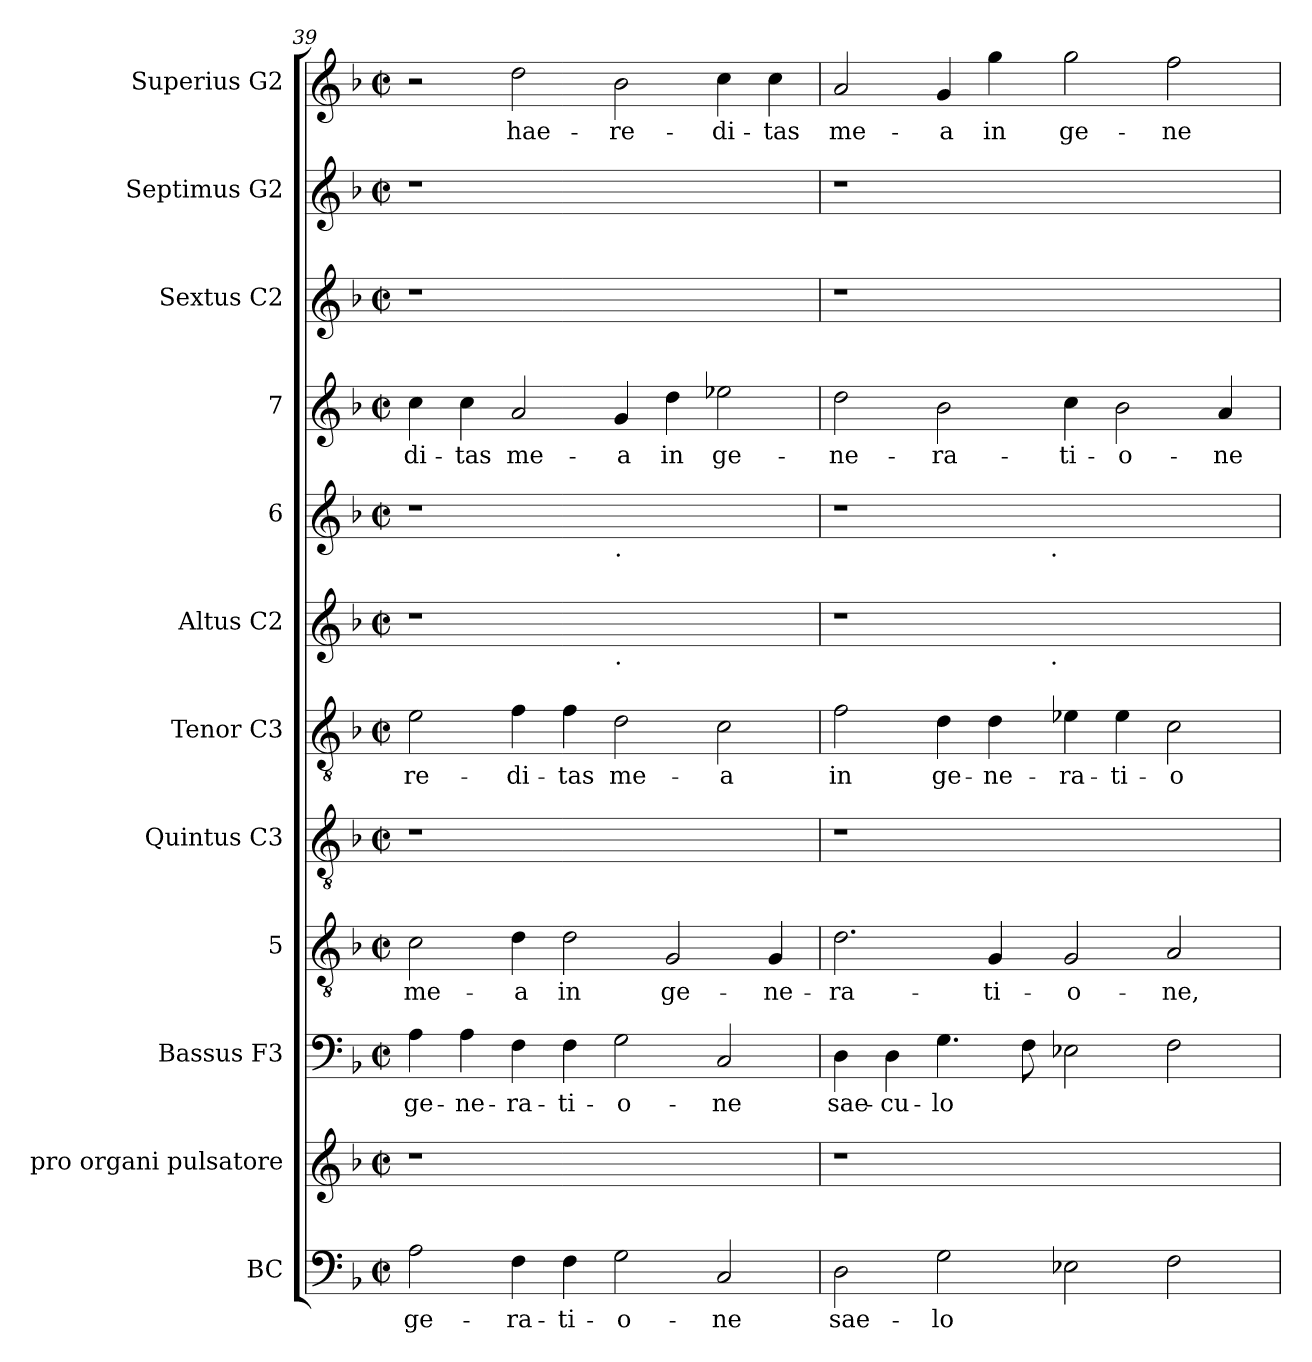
**kern	**text	**kern	**kern	**text	**kern	**text	**kern	**kern	**text	**kern	**kern	**kern	**text	**kern	**kern	**kern	**text
*part12	*part12	*part11	*part10	*part10	*part9	*part9	*part8	*part7	*part7	*part6	*part5	*part4	*part4	*part3	*part2	*part1	*part1
*staff12	*staff12	*staff11	*staff10	*staff10	*staff9	*staff9	*staff8	*staff7	*staff7	*staff6	*staff5	*staff4	*staff4	*staff3	*staff2	*staff1	*staff1
*I"BC	*	*I"pro organi  pulsatore	*I"Bassus  F3	*	*I"5	*	*I"Quintus  C3	*I"Tenor  C3	*	*I"Altus  C2	*I"6	*I"7	*	*I"Sextus  C2	*I"Septimus  G2	*I"Superius  G2	*
*I'BC	*	*	*I'B	*	*	*	*	*I'T	*	*I'A	*	*	*	*	*	*I'S	*
!!LO:PB:g=z
*clefF4	*	*clefG2	*clefF4	*	*clefGv2	*	*clefGv2	*clefGv2	*	*clefG2	*clefG2	*clefG2	*	*clefG2	*clefG2	*clefG2	*
*k[b-]	*	*k[b-]	*k[b-]	*	*k[b-]	*	*k[b-]	*k[b-]	*	*k[b-]	*k[b-]	*k[b-]	*	*k[b-]	*k[b-]	*k[b-]	*
*F:	*	*F:	*F:	*	*F:	*	*F:	*F:	*	*F:	*F:	*F:	*	*F:	*F:	*F:	*
*M2/2	*	*M2/2	*M2/2	*	*M2/2	*	*M2/2	*M2/2	*	*M2/2	*M2/2	*M2/2	*	*M2/2	*M2/2	*M2/2	*
*met(c|)	*	*met(c|)	*met(c|)	*	*met(c|)	*	*met(c|)	*met(c|)	*	*met(c|)	*met(c|)	*met(c|)	*	*met(c|)	*met(c|)	*met(c|)	*
=39	=39	=39	=39	=39	=39	=39	=39	=39	=39	=39	=39	=39	=39	=39	=39	=39	=39
!	!LO:LY:a:cj	!	!	!LO:LY:b:cj	!	!LO:LY:b:cj	!	!	!LO:LY:b:cj	!	!	!	!LO:LY:b:cj	!	!	!	!
2A\	ge-	1r	4A\	ge-	2c\	me-	1r	2e\	-re-	1r	1r	4cc\	-di-	1r	1r	2r	.
!	!	!	!	!LO:LY:b:cj	!	!	!	!	!	!	!	!	!LO:LY:b:cj	!	!	!	!
.	.	.	4A\	-ne-	.	.	.	.	.	.	.	4cc\	-tas	.	.	.	.
!	!LO:LY:a:cj	!	!	!LO:LY:b:cj	!	!LO:LY:b:cj	!	!	!LO:LY:b:cj	!	!	!	!LO:LY:b:cj	!	!	!	!LO:LY:b:cj
4F\	-ra-	.	4F\	-ra-	4d\	-a	.	4f\	-di-	.	.	2a/	me-	.	.	2dd\	hae-
!	!LO:LY:a:cj	!	!	!LO:LY:b:cj	!	!LO:LY:b:cj	!	!	!LO:LY:b:cj	!	!	!	!	!	!	!	!
4F\	-ti-	.	4F\	-ti-	2d\	in	.	4f\	-tas	.	.	.	.	.	.	.	.
!	!	!	!	!	!	!	!	!	!	!	!LO:TX:b:t=.	!	!	!	!	!	!
!	!	!	!	!	!	!	!	!	!	!LO:TX:b:t=.	!	!	!	!	!	!	!
!	!LO:LY:a:cj	!	!	!LO:LY:b:cj	!	!	!	!	!LO:LY:b:cj	!	!	!	!LO:LY:b:cj	!	!	!	!LO:LY:b:cj
2G\	-o-	1ryy	2G\	-o-	.	.	1ryy	2d\	me-	1ryy	1ryy	4g/	-a	1ryy	1ryy	2b-\	-re-
!	!	!	!	!	!	!LO:LY:b:cj	!	!	!	!	!	!	!LO:LY:b:cj	!	!	!	!
.	.	.	.	.	2G/	ge-	.	.	.	.	.	4dd\	in	.	.	.	.
!	!LO:LY:a:cj	!	!	!LO:LY:b:cj	!	!	!	!	!LO:LY:b:cj	!	!	!	!LO:LY:b:cj	!	!	!	!LO:LY:b:cj
2C/	-ne	.	2C/	-ne	.	.	.	2c\	-a	.	.	2ee-X\	ge-	.	.	4cc\	-di-
!	!	!	!	!	!	!LO:LY:b:cj	!	!	!	!	!	!	!	!	!	!	!LO:LY:b:cj
.	.	.	.	.	4G/	-ne-	.	.	.	.	.	.	.	.	.	4cc\	-tas
=40	=40	=40	=40	=40	=40	=40	=40	=40	=40	=40	=40	=40	=40	=40	=40	=40	=40
!	!LO:LY:a:cj	!	!	!LO:LY:b:cj	!	!LO:LY:b:cj	!	!	!LO:LY:b:cj	!	!	!	!LO:LY:b:cj	!	!	!	!LO:LY:b:cj
*	*	*	*	*	*	*	*	*	*	*^	*^	*	*	*	*	*	*
2D\	sae-	1r	4D\	sae-	2.d\	-ra-	1r	2f\	in	1r	2ryy	1r	2ryy	2dd\	-ne-	1r	1r	2a/	me-
!	!	!	!	!LO:LY:b:cj	!	!	!	!	!	!	!	!	!	!	!	!	!	!	!
.	.	.	4D\	-cu-	.	.	.	.	.	.	.	.	.	.	.	.	.	.	.
!	!LO:LY:a:cj	!	!	!LO:LY:b:cj	!	!	!	!	!LO:LY:b:cj	!	!	!	!	!	!LO:LY:b:cj	!	!	!	!LO:LY:b:cj
2G\	-lo-	.	4.G\	-lo-	.	.	.	4d\	ge-	.	4...ryy	.	4...ryy	2b-\	-ra-	.	.	4g/	-a
!	!	!	!	!	!	!LO:LY:b:cj	!	!	!LO:LY:b:cj	!	!	!	!	!	!	!	!	!	!LO:LY:b:cj
.	.	.	.	.	4G/	-ti-	.	4d\	-ne-	.	.	.	.	.	.	.	.	4gg\	in
!	!	!	!	!LO:LY:b:cj	!	!	!	!	!	!	!	!	!	!	!	!	!	!	!
.	.	.	8F\	--	.	.	.	.	.	.	.	.	.	.	.	.	.	.	.
!	!	!	!	!	!	!	!	!	!	!	!	!	!LO:TX:b:t=.	!	!	!	!	!	!
!	!	!	!	!	!	!	!	!	!	!	!LO:TX:b:t=.	!	!	!	!	!	!	!	!
.	.	.	.	.	.	.	.	.	.	.	1ryy	.	1ryy	.	.	.	.	.	.
!	!LO:LY:a:cj	!	!	!LO:LY:b:cj	!	!LO:LY:b:cj	!	!	!LO:LY:b:cj	!	!	!	!	!	!LO:LY:b:cj	!	!	!	!LO:LY:b:cj
2E-X\	--	1ryy	2E-X\	--	2G/	-o-	1ryy	4e-X\	-ra-	1ryy	.	1ryy	.	4cc\	-ti-	1ryy	1ryy	2gg\	ge-
!	!	!	!	!	!	!	!	!	!LO:LY:b:cj	!	!	!	!	!	!LO:LY:b:cj	!	!	!	!
.	.	.	.	.	.	.	.	4e-\	-ti-	.	.	.	.	2b-\	-o-	.	.	.	.
!	!LO:LY:a:cj	!	!	!LO:LY:b:cj	!	!LO:LY:b:cj	!	!	!LO:LY:b:cj	!	!	!	!	!	!	!	!	!	!LO:LY:b:cj
2F\	--	.	2F\	--	2A/	-ne,	.	2c\	-o-	.	.	.	.	.	.	.	.	2ff\	-ne-
!	!	!	!	!	!	!	!	!	!	!	!	!	!	!	!LO:LY:b:cj	!	!	!	!
.	.	.	.	.	.	.	.	.	.	.	.	.	.	4a/	-ne	.	.	.	.
.	.	.	.	.	.	.	.	.	.	.	32ryy	.	32ryy	.	.	.	.	.	.
*	*	*	*	*	*	*	*	*	*	*v	*v	*	*	*	*	*	*	*	*
*	*	*	*	*	*	*	*	*	*	*	*v	*v	*	*	*	*	*	*
=	=	=	=	=	=	=	=	=	=	=	=	=	=	=	=	=	=
*-	*-	*-	*-	*-	*-	*-	*-	*-	*-	*-	*-	*-	*-	*-	*-	*-	*-
